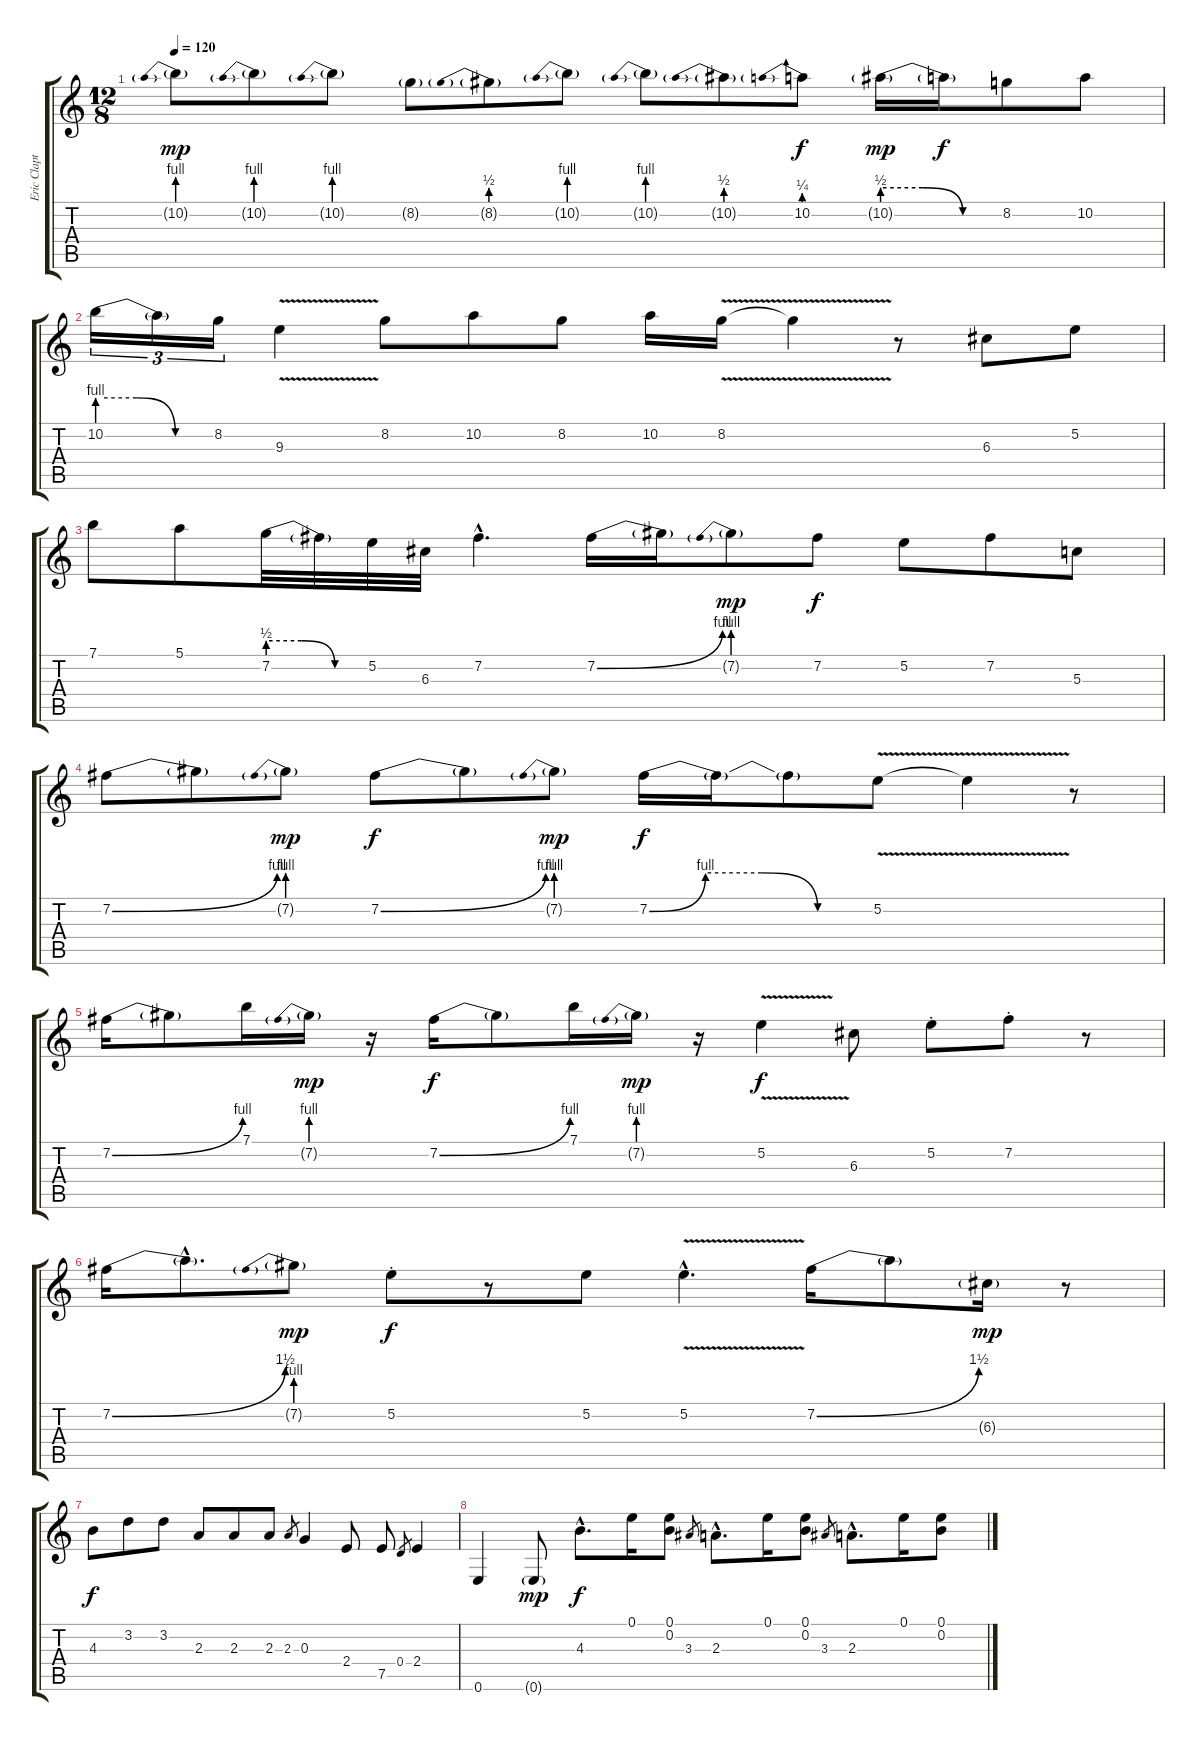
\track ("Eric Clapton Guitar I" "Eric Clapt") {instrument acousticguitarnylon}
\staff {score tabs}
\tuning (E4 B3 G3 D3 A2 E2) {hide}
\ts (12 8)
\tempo 120
\clef g2
\ks c
10.2{be (prebend 0 4 60 4) g}.8{dy mp} 10.2{be (prebend 0 4 60 4) g}.8 10.2{be (prebend 0 4 60 4) g}.8 8.2{g}.8 8.2{be (prebend 0 2 60 2) g}.8 10.2{be (prebend 0 4 60 4) g}.8 10.2{be (prebend 0 4 60 4) g}.8 10.2{be (prebend 0 2 60 2) g}.8 10.2{be (prebend 0 1 60 1)}.8{dy f} 10.2{be (custom 0 2 20 2 40 0 60 0) g}.16{dy mp} 10.2{t}.16{dy f} 8.2.8 10.2.8 |
10.2{be (custom 0 4 20 4 40 0 60 0)}.16{tu (3 2)} 10.2{t}.16{tu (3 2)} 8.2.16{tu (3 2)} 9.3{v}.4 8.2.8 10.2.8 8.2.8 10.2.16 8.2{v}.16 8.2{t}.4 r.8 6.3.8 5.2.8 |
7.1.8 5.1.8 7.2{be (custom 0 2 20 2 40 0 60 0)}.32 7.2{t}.32 5.2.32 6.3.32 7.2{hac}.4{d} 7.2{be (bend 0 0 60 4)}.16 7.2{t}.16 7.2{be (prebend 0 4 60 4) g}.8{dy mp} 7.2.8{dy f} 5.2.8 7.2.8 5.3.8 |
7.2{be (bend 0 0 60 4)}.8 7.2{t}.8 7.2{be (prebend 0 4 60 4) g}.8{dy mp} 7.2{be (bend 0 0 60 4)}.8{dy f} 7.2{t}.8 7.2{be (prebend 0 4 60 4) g}.8{dy mp} 7.2{be (custom 0 0 15 4 30 4 45 0 60 0)}.16{dy f} 7.2{t}.16 7.2{t}.8 5.2{v}.8 5.2{t}.4 r.8 |
7.2{be (bend 0 0 60 4)}.16 7.2{t}.8 7.1.16 7.2{be (prebend 0 4 60 4) g}.16{dy mp} r.16 7.2{be (bend 0 0 60 4)}.16{dy f} 7.2{t}.8 7.1.16 7.2{be (prebend 0 4 60 4) g}.16{dy mp} r.16 5.2{v}.4{dy f} 6.3.8 5.2{st}.8 7.2{st}.8 r.8 |
7.2{be (bend 0 0 60 6)}.16 7.2{hac t}.8{d} 7.2{be (prebend 0 4 60 4) g}.8{dy mp} 5.2{st}.8{dy f} r.8 5.2.8 5.2{v hac}.4{d} 7.2{be (bend 0 0 60 6)}.16 7.2{t}.8 6.3{g}.16{dy mp} r.8 |
4.3.8{dy f} 3.2.8 3.2.8 2.3.8 2.3.8 2.3.8 2.3.8{gr} 0.3.4 2.4.8 7.5.8 0.4.8{gr} 2.4.4 |
0.6.4 0.6{g}.8{dy mp} 4.3{hac}.8{d dy f} 0.1.16 (0.1 0.2).8 3.3.8{gr} 2.3{hac}.8{d} 0.1.16 (0.1 0.2).8 3.3.8{gr} 2.3{hac}.8{d} 0.1.16 (0.1 0.2).8
